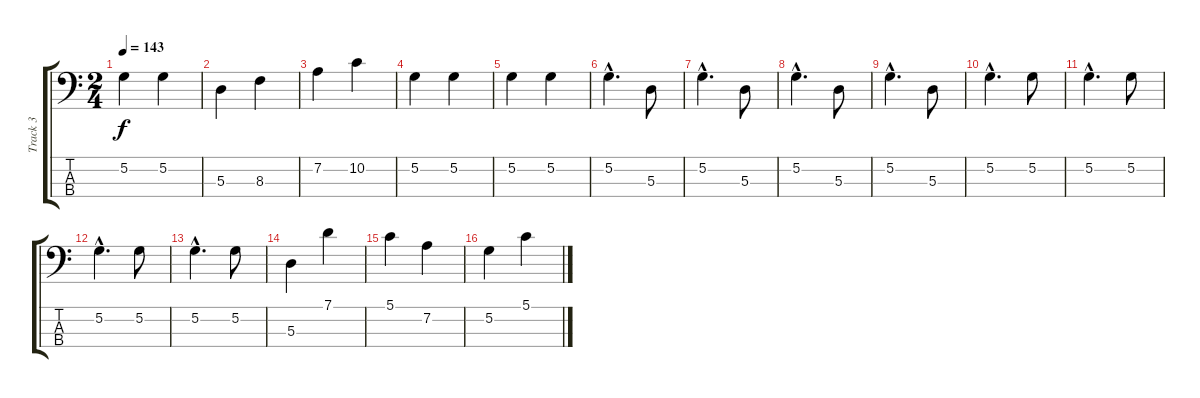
\track ("Track 3" "Track 3") {instrument acousticguitarnylon}
\staff {score tabs}
\tuning (G2 D2 A1 E1) {hide}
\ts (2 4)
\tempo 143
\clef f4
\ks c
5.2.4{dy f} 5.2.4 |
5.3.4 8.3.4 |
7.2.4 10.2.4 |
5.2.4 5.2.4 |
5.2.4 5.2.4 |
5.2{hac}.4{d} 5.3.8 |
5.2{hac}.4{d} 5.3.8 |
5.2{hac}.4{d} 5.3.8 |
5.2{hac}.4{d} 5.3.8 |
5.2{hac}.4{d} 5.2.8 |
5.2{hac}.4{d} 5.2.8 |
5.2{hac}.4{d} 5.2.8 |
5.2{hac}.4{d} 5.2.8 |
5.3.4 7.1.4 |
5.1.4 7.2.4 |
5.2.4 5.1.4
